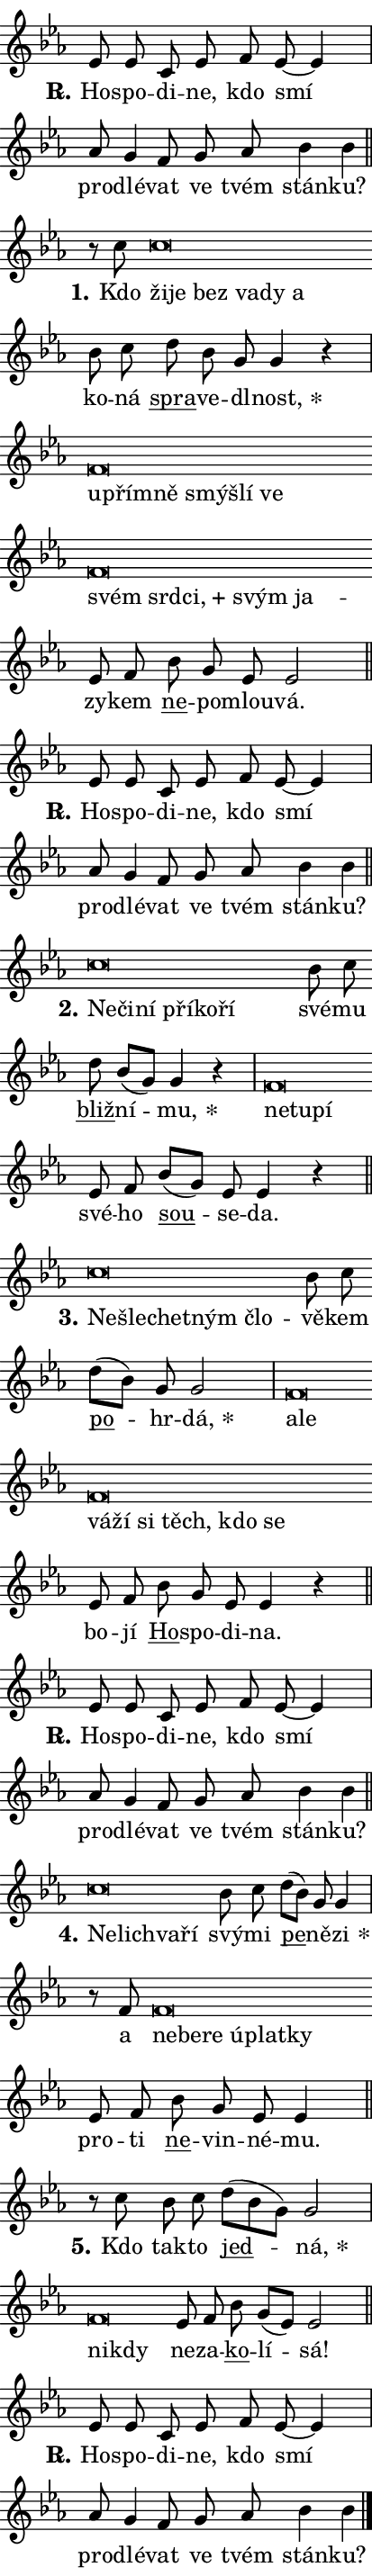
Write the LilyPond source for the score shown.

\version "2.22.1"
\header { tagline = "" }
\paper {
  indent = 0\cm
  top-margin = 0\cm
  right-margin = 0\cm
  bottom-margin = 0\cm
  left-margin = 0\cm
  paper-width = 7\cm
  page-breaking = #ly:one-page-breaking
  system-system-spacing.basic-distance = #11
  score-system-spacing.basic-distance = #11
  ragged-last = ##f
}


%% Author: Thomas Morley
%% https://lists.gnu.org/archive/html/lilypond-user/2020-05/msg00002.html
#(define (line-position grob)
"Returns position of @var[grob} in current system:
   @code{'start}, if at first time-step
   @code{'end}, if at last time-step
   @code{'middle} otherwise
"
  (let* ((col (ly:item-get-column grob))
         (ln (ly:grob-object col 'left-neighbor))
         (rn (ly:grob-object col 'right-neighbor))
         (col-to-check-left (if (ly:grob? ln) ln col))
         (col-to-check-right (if (ly:grob? rn) rn col))
         (break-dir-left
           (and
             (ly:grob-property col-to-check-left 'non-musical #f)
             (ly:item-break-dir col-to-check-left)))
         (break-dir-right
           (and
             (ly:grob-property col-to-check-right 'non-musical #f)
             (ly:item-break-dir col-to-check-right))))
        (cond ((eqv? 1 break-dir-left) 'start)
              ((eqv? -1 break-dir-right) 'end)
              (else 'middle))))

#(define (tranparent-at-line-position vctor)
  (lambda (grob)
  "Relying on @code{line-position} select the relevant enry from @var{vctor}.
Used to determine transparency,"
    (case (line-position grob)
      ((end) (not (vector-ref vctor 0)))
      ((middle) (not (vector-ref vctor 1)))
      ((start) (not (vector-ref vctor 2))))))

noteHeadBreakVisibility =
#(define-music-function (break-visibility)(vector?)
"Makes @code{NoteHead}s transparent relying on @var{break-visibility}"
#{
  \override NoteHead.transparent =
    #(tranparent-at-line-position break-visibility)
#})

#(define delete-ledgers-for-transparent-note-heads
  (lambda (grob)
    "Reads whether a @code{NoteHead} is transparent.
If so this @code{NoteHead} is removed from @code{'note-heads} from
@var{grob}, which is supposed to be @code{LedgerLineSpanner}.
As a result ledgers are not printed for this @code{NoteHead}"
    (let* ((nhds-array (ly:grob-object grob 'note-heads))
           (nhds-list
             (if (ly:grob-array? nhds-array)
                 (ly:grob-array->list nhds-array)
                 '()))
           ;; Relies on the transparent-property being done before
           ;; Staff.LedgerLineSpanner.after-line-breaking is executed.
           ;; This is fragile ...
           (to-keep
             (remove
               (lambda (nhd)
                 (ly:grob-property nhd 'transparent #f))
               nhds-list)))
      ;; TODO find a better method to iterate over grob-arrays, similiar
      ;; to filter/remove etc for lists
      ;; For now rebuilt from scratch
      (set! (ly:grob-object grob 'note-heads)  '())
      (for-each
        (lambda (nhd)
          (ly:pointer-group-interface::add-grob grob 'note-heads nhd))
        to-keep))))

hideNotes = {
  \noteHeadBreakVisibility #begin-of-line-visible
}
unHideNotes = {
  \noteHeadBreakVisibility #all-visible
}

% work-around for resetting accidentals
% https://lilypond.org/doc/v2.23/Documentation/notation/displaying-rhythms#unmetered-music
cadenzaMeasure = {
  \cadenzaOff
  \partial 1024 s1024
  \cadenzaOn
}

#(define-markup-command (accent layout props text) (markup?)
  "Underline accented syllable"
  (interpret-markup layout props
    #{\markup \override #'(offset . 4.3) \underline { #text }#}))

responsum = \markup \concat {
  "R" \hspace #-1.05 \path #0.1 #'((moveto 0 0.07) (lineto 0.9 0.8)) \hspace #0.05 "."
}

\layout {
    \context {
        \Staff
        \remove "Time_signature_engraver"
        \override LedgerLineSpanner.after-line-breaking = #delete-ledgers-for-transparent-note-heads
    }
    \context {
        \Voice {
            \override NoteHead.output-attributes = #'((class . "notehead"))
            \override Hairpin.height = #0.55
        }
    }
    \context {
        \Lyrics {
            \override StanzaNumber.output-attributes = #'((class . "stanzanumber"))
            \override LyricSpace.minimum-distance = #0.9
            \override LyricText.font-name = #"TeX Gyre Schola"
            \override LyricText.font-size = 1
            \override StanzaNumber.font-name = #"TeX Gyre Schola Bold"
            \override StanzaNumber.font-size = 1
        }
    }
}

% magnetic-lyrics.ily
%
%   written by
%     Jean Abou Samra <jean@abou-samra.fr>
%     Werner Lemberg <wl@gnu.org>
%
%   adapted by
%     Jiri Hon <jiri.hon@gmail.com>
%
% Version 2022-Apr-15

% https://www.mail-archive.com/lilypond-user@gnu.org/msg149350.html

#(define (Left_hyphen_pointer_engraver context)
   "Collect syllable-hyphen-syllable occurrences in lyrics and store
them in properties.  This engraver only looks to the left.  For
example, if the lyrics input is @code{foo -- bar}, it does the
following.

@itemize @bullet
@item
Set the @code{text} property of the @code{LyricHyphen} grob between
@q{foo} and @q{bar} to @code{foo}.

@item
Set the @code{left-hyphen} property of the @code{LyricText} grob with
text @q{foo} to the @code{LyricHyphen} grob between @q{foo} and
@q{bar}.
@end itemize

Use this auxiliary engraver in combination with the
@code{lyric-@/text::@/apply-@/magnetic-@/offset!} hook."
   (let ((hyphen #f)
         (text #f))
     (make-engraver
      (acknowledgers
       ((lyric-syllable-interface engraver grob source-engraver)
        (set! text grob)))
      (end-acknowledgers
       ((lyric-hyphen-interface engraver grob source-engraver)
        ;(when (not (grob::has-interface grob 'lyric-space-interface))
          (set! hyphen grob)));)
      ((stop-translation-timestep engraver)
       (when (and text hyphen)
         (ly:grob-set-object! text 'left-hyphen hyphen))
       (set! text #f)
       (set! hyphen #f)))))

#(define (lyric-text::apply-magnetic-offset! grob)
   "If the space between two syllables is less than the value in
property @code{LyricText@/.details@/.squash-threshold}, move the right
syllable to the left so that it gets concatenated with the left
syllable.

Use this function as a hook for
@code{LyricText@/.after-@/line-@/breaking} if the
@code{Left_@/hyphen_@/pointer_@/engraver} is active."
   (let ((hyphen (ly:grob-object grob 'left-hyphen #f)))
     (when hyphen
       (let ((left-text (ly:spanner-bound hyphen LEFT)))
         (when (grob::has-interface left-text 'lyric-syllable-interface)
           (let* ((common (ly:grob-common-refpoint grob left-text X))
                  (this-x-ext (ly:grob-extent grob common X))
                  (left-x-ext
                   (begin
                     ;; Trigger magnetism for left-text.
                     (ly:grob-property left-text 'after-line-breaking)
                     (ly:grob-extent left-text common X)))
                  ;; `delta` is the gap width between two syllables.
                  (delta (- (interval-start this-x-ext)
                            (interval-end left-x-ext)))
                  (details (ly:grob-property grob 'details))
                  (threshold (assoc-get 'squash-threshold details 0.2)))
             (when (< delta threshold)
               (let* (;; We have to manipulate the input text so that
                      ;; ligatures crossing syllable boundaries are not
                      ;; disabled.  For languages based on the Latin
                      ;; script this is essentially a beautification.
                      ;; However, for non-Western scripts it can be a
                      ;; necessity.
                      (lt (ly:grob-property left-text 'text))
                      (rt (ly:grob-property grob 'text))
                      (is-space (grob::has-interface hyphen 'lyric-space-interface))
                      (space (if is-space " " ""))
                      (space-markup (grob-interpret-markup grob " "))
                      (space-size (interval-length (ly:stencil-extent space-markup X)))
                      (extra-delta (if is-space space-size 0))
                      ;; Append new syllable.
                      (ltrt-space (if (and (string? lt) (string? rt))
                                (string-append lt space rt)
                                (make-concat-markup (list lt space rt))))
                      ;; Right-align `ltrt` to the right side.
                      (ltrt-space-markup (grob-interpret-markup
                               grob
                               (make-translate-markup
                                (cons (interval-length this-x-ext) 0)
                                (make-right-align-markup ltrt-space)))))
                 (begin
                   ;; Don't print `left-text`.
                   (ly:grob-set-property! left-text 'stencil #f)
                   ;; Set text and stencil (which holds all collected
                   ;; syllables so far) and shift it to the left.
                   (ly:grob-set-property! grob 'text ltrt-space)
                   (ly:grob-set-property! grob 'stencil ltrt-space-markup)
                   (ly:grob-translate-axis! grob (- (- delta extra-delta)) X))))))))))


#(define (lyric-hyphen::displace-bounds-first grob)
   ;; Make very sure this callback isn't triggered too early.
   (let ((left (ly:spanner-bound grob LEFT))
         (right (ly:spanner-bound grob RIGHT)))
     (ly:grob-property left 'after-line-breaking)
     (ly:grob-property right 'after-line-breaking)
     (ly:lyric-hyphen::print grob)))

squashThreshold = #0.4

\layout {
  \context {
    \Lyrics
    \consists #Left_hyphen_pointer_engraver
    \override LyricText.after-line-breaking =
      #lyric-text::apply-magnetic-offset!
    \override LyricHyphen.stencil = #lyric-hyphen::displace-bounds-first
    \override LyricText.details.squash-threshold = \squashThreshold
    \override LyricHyphen.minimum-distance = 0
    \override LyricHyphen.minimum-length = \squashThreshold
  }
}

squash = \override LyricText.details.squash-threshold = 9999
unSquash = \override LyricText.details.squash-threshold = \squashThreshold

left = \override LyricText.self-alignment-X = #LEFT
unLeft = \revert LyricText.self-alignment-X

starOffset = #(lambda (grob) 
                (let ((x_offset (ly:self-alignment-interface::aligned-on-x-parent grob)))
                  (if (= x_offset 0) 0 (+ x_offset 1.2))))

star = #(define-music-function (syllable)(string?)
"Append star separator at the end of a syllable"
#{
  \once \override LyricText.X-offset = #starOffset
  \lyricmode { \markup {
    #syllable
    \override #'((font-name . "TeX Gyre Schola Bold")) \hspace #0.2 \lower #0.65 \larger "*"
  } }
#})

starAccent = #(define-music-function (syllable)(string?)
"Append star separator at the end of a syllable and make accent"
#{
  \once \override LyricText.X-offset = #starOffset
  \lyricmode { \markup {
    \accent #syllable
    \override #'((font-name . "TeX Gyre Schola Bold")) \hspace #0.2 \lower #0.65 \larger "*"
  } }
#})

breath = #(define-music-function (syllable)(string?)
"Append breathing indicator at the end of a syllable"
#{
  \lyricmode { \markup { #syllable "+" } }
#})

optionalBreath = #(define-music-function (syllable)(string?)
"Append optional breathing indicator at the end of a syllable"
#{
  \lyricmode { \markup { #syllable "(+)" } }
#})


\score {
    <<
        \new Voice = "melody" { \cadenzaOn \key es \major \relative { es'8 es c es f es~ es4 \cadenzaMeasure \bar "|" as8 g4 f8 g as bes4 bes \cadenzaMeasure \bar "||" \break }
\relative { r8 c''8 c\breve*1/16 \hideNotes \breve*1/16 \bar "" \breve*1/16 \bar "" \breve*1/16 \bar "" \breve*1/16 \breve*1/16 \bar "" \unHideNotes bes8 c \bar "" d bes g g4 r \cadenzaMeasure \bar "|" f\breve*1/16 \hideNotes \breve*1/16 \bar "" \breve*1/16 \bar "" \breve*1/16 \bar "" \breve*1/16 \bar "" \breve*1/16 \bar "" \breve*1/16 \bar "" \breve*1/16 \bar "" \breve*1/16 \bar "" \breve*1/16 \breve*1/16 \bar "" \unHideNotes es8 f \bar "" bes g es es2 \cadenzaMeasure \bar "||" \break }
\relative { es'8 es c es f es~ es4 \cadenzaMeasure \bar "|" as8 g4 f8 g as bes4 bes \cadenzaMeasure \bar "||" \break }
\relative { c''\breve*1/16 \hideNotes \breve*1/16 \bar "" \breve*1/16 \bar "" \breve*1/16 \bar "" \breve*1/16 \breve*1/16 \bar "" \unHideNotes bes8 c \bar "" d bes[( g)] g4 r \cadenzaMeasure \bar "|" f\breve*1/16 \hideNotes \breve*1/16 \breve*1/16 \bar "" \unHideNotes es8 f \bar "" bes[( g)] es es4 r \cadenzaMeasure \bar "||" \break }
\relative { c''\breve*1/16 \hideNotes \breve*1/16 \bar "" \breve*1/16 \bar "" \breve*1/16 \breve*1/16 \bar "" \unHideNotes bes8 c \bar "" d[( bes)] g g2 \cadenzaMeasure \bar "|" f\breve*1/16 \hideNotes \breve*1/16 \bar "" \breve*1/16 \bar "" \breve*1/16 \bar "" \breve*1/16 \bar "" \breve*1/16 \bar "" \breve*1/16 \breve*1/16 \bar "" \unHideNotes es8 f \bar "" bes g es es4 r \cadenzaMeasure \bar "||" \break }
\relative { es'8 es c es f es~ es4 \cadenzaMeasure \bar "|" as8 g4 f8 g as bes4 bes \cadenzaMeasure \bar "||" \break }
\relative { c''\breve*1/16 \hideNotes \breve*1/16 \breve*1/16 \bar "" \unHideNotes bes8 c \bar "" d[( bes)] g g4 \cadenzaMeasure \bar "|" r8 f8 f\breve*1/16 \hideNotes \breve*1/16 \bar "" \breve*1/16 \bar "" \breve*1/16 \breve*1/16 \bar "" \unHideNotes es8 f \bar "" bes g es es4 \cadenzaMeasure \bar "||" \break }
\relative { r8 c''8 bes8 c \bar "" d[( bes g)] g2 \cadenzaMeasure \bar "|" f\breve*1/16 \hideNotes \breve*1/16 \bar "" \unHideNotes es8 f \bar "" bes g[( es)] es2 \cadenzaMeasure \bar "||" \break }
\relative { es'8 es c es f es~ es4 \cadenzaMeasure \bar "|" as8 g4 f8 g as bes4 bes \cadenzaMeasure \bar "||" \break } \bar "|." }
        \new Lyrics \lyricsto "melody" { \lyricmode { \set stanza = \responsum
Ho -- spo -- di -- ne, kdo smí pro -- dlé -- vat ve tvém stán -- ku?
\set stanza = "1."
Kdo \left ži -- \squash je bez va -- dy a \unLeft \unSquash ko -- ná \markup \accent spra -- ve -- dl -- \star nost, \left u -- \squash přím -- ně smý -- šlí ve svém srd -- \breath "ci," svým ja -- \unLeft \unSquash zy -- kem \markup \accent ne -- po -- mlou -- vá.
\set stanza = \responsum
Ho -- spo -- di -- ne, kdo smí pro -- dlé -- vat ve tvém stán -- ku?
\set stanza = "2."
\left Ne -- \squash či -- ní pří -- ko -- ří \unLeft \unSquash své -- mu \markup \accent bliž -- ní -- \star mu, \left ne -- \squash tu -- pí \unLeft \unSquash své -- ho \markup \accent sou -- se -- da.
\set stanza = "3."
\left Ne -- \squash šle -- chet -- ným člo -- \unLeft \unSquash vě -- kem \markup \accent po -- hr -- \star dá, \left a -- \squash le vá -- ží si těch, kdo se \unLeft \unSquash bo -- jí \markup \accent Ho -- spo -- di -- na.
\set stanza = \responsum
Ho -- spo -- di -- ne, kdo smí pro -- dlé -- vat ve tvém stán -- ku?
\set stanza = "4."
\left Ne -- \squash lichva -- ří \unLeft \unSquash svý -- mi \markup \accent pe -- ně -- \star zi a \left ne -- \squash be -- re úplat -- ky \unLeft \unSquash pro -- ti \markup \accent ne -- vin -- né -- mu.
\set stanza = "5."
Kdo tak -- to \markup \accent jed -- \star ná, \left ni -- \squash kdy \unLeft \unSquash ne -- za -- \markup \accent ko -- lí -- sá!
\set stanza = \responsum
Ho -- spo -- di -- ne, kdo smí pro -- dlé -- vat ve tvém stán -- ku? } }
    >>
    \layout {}
}
